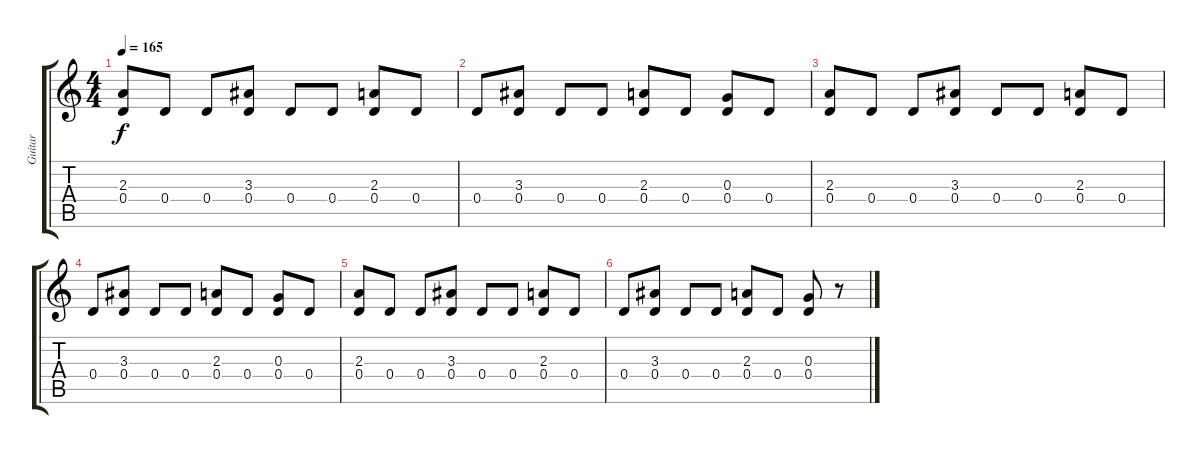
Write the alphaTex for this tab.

\track ("Guitar" "Guitar") {instrument distortionguitar}
\staff {score tabs}
\tuning (E4 B3 G3 D3 A2 E2) {hide}
\ts (4 4)
\tempo 165
\clef g2
\ks c
(2.3 0.4).8{dy f} 0.4.8 0.4.8 (3.3 0.4).8 0.4.8 0.4.8 (2.3 0.4).8 0.4.8 |
0.4.8 (3.3 0.4).8 0.4.8 0.4.8 (2.3 0.4).8 0.4.8 (0.3 0.4).8 0.4.8 |
(2.3 0.4).8 0.4.8 0.4.8 (3.3 0.4).8 0.4.8 0.4.8 (2.3 0.4).8 0.4.8 |
0.4.8 (3.3 0.4).8 0.4.8 0.4.8 (2.3 0.4).8 0.4.8 (0.3 0.4).8 0.4.8 |
(2.3 0.4).8 0.4.8 0.4.8 (3.3 0.4).8 0.4.8 0.4.8 (2.3 0.4).8 0.4.8 |
0.4.8 (3.3 0.4).8 0.4.8 0.4.8 (2.3 0.4).8 0.4.8 (0.3 0.4).8 r.8
